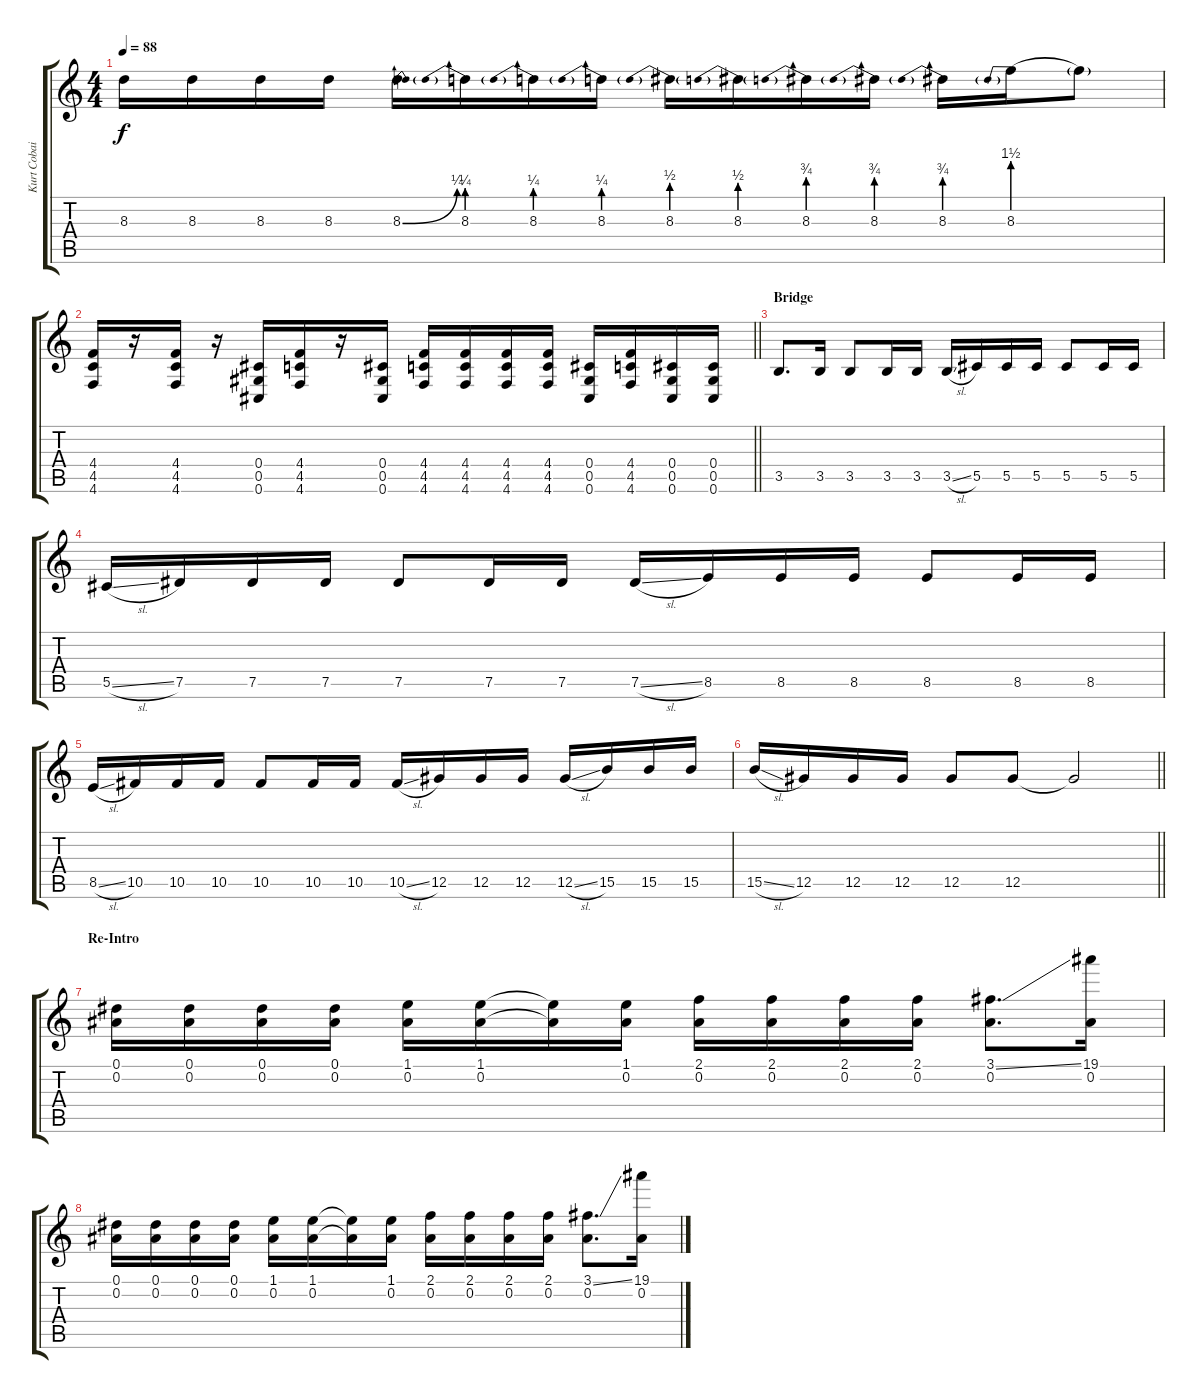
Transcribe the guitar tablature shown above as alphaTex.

\track ("Kurt Cobain - Guitar II" "Kurt Cobai") {instrument distortionguitar}
\staff {score tabs}
\tuning (Eb4 Bb3 Gb3 Db3 Ab2 Db2) {hide}
\ts (4 4)
\tempo 88
\clef g2
\ks c
8.3.16{dy f} 8.3.16 8.3.16 8.3.16 8.3{be (bend 0 0 60 1)}.16 8.3{be (prebend 0 1 60 1)}.16 8.3{be (prebend 0 1 60 1)}.16 8.3{be (prebend 0 1 60 1)}.16 8.3{be (prebend 0 2 60 2)}.16 8.3{be (prebend 0 2 60 2)}.16 8.3{be (prebend 0 3 60 3)}.16 8.3{be (prebend 0 3 60 3)}.16 8.3{be (prebend 0 3 60 3)}.16 8.3{be (prebend 0 6 60 6)}.16 8.3{t}.8 |
\barLineRight lightlight
(4.4 4.5 4.6).16 r.16 (4.4 4.5 4.6).16 r.16 (0.4 0.5 0.6).16 (4.4 4.5 4.6).16 r.16 (0.4 0.5 0.6).16 (4.4 4.5 4.6).16 (4.4 4.5 4.6).16 (4.4 4.5 4.6).16 (4.4 4.5 4.6).16 (0.4 0.5 0.6).16 (4.4 4.5 4.6).16 (0.4 0.5 0.6).16 (0.4 0.5 0.6).16 |
\section ("" "Bridge")
3.5.8{d} 3.5.16 3.5.8 3.5.16 3.5.16 3.5{sl}.16 5.5.16 5.5.16 5.5.16 5.5.8 5.5.16 5.5.16 |
5.5{sl}.16 7.5.16 7.5.16 7.5.16 7.5.8 7.5.16 7.5.16 7.5{sl}.16 8.5.16 8.5.16 8.5.16 8.5.8 8.5.16 8.5.16 |
8.5{sl}.16 10.5.16 10.5.16 10.5.16 10.5.8 10.5.16 10.5.16 10.5{sl}.16 12.5.16 12.5.16 12.5.16 12.5{sl}.16 15.5.16 15.5.16 15.5.16 |
\barLineRight lightlight
15.5{sl}.16 12.5.16 12.5.16 12.5.16 12.5.8 12.5.8 12.5{t}.2 |
\section ("" "Re-Intro")
(0.1 0.2).16 (0.1 0.2).16 (0.1 0.2).16 (0.1 0.2).16 (1.1 0.2).16 (1.1 0.2).16 (1.1{t} 0.2{t}).16 (1.1 0.2).16 (2.1 0.2).16 (2.1 0.2).16 (2.1 0.2).16 (2.1 0.2).16 (3.1{ss} 0.2).8{d} (19.1 0.2).16 |
(0.1 0.2).16 (0.1 0.2).16 (0.1 0.2).16 (0.1 0.2).16 (1.1 0.2).16 (1.1 0.2).16 (1.1{t} 0.2{t}).16 (1.1 0.2).16 (2.1 0.2).16 (2.1 0.2).16 (2.1 0.2).16 (2.1 0.2).16 (3.1{ss} 0.2).8{d} (19.1 0.2).16
